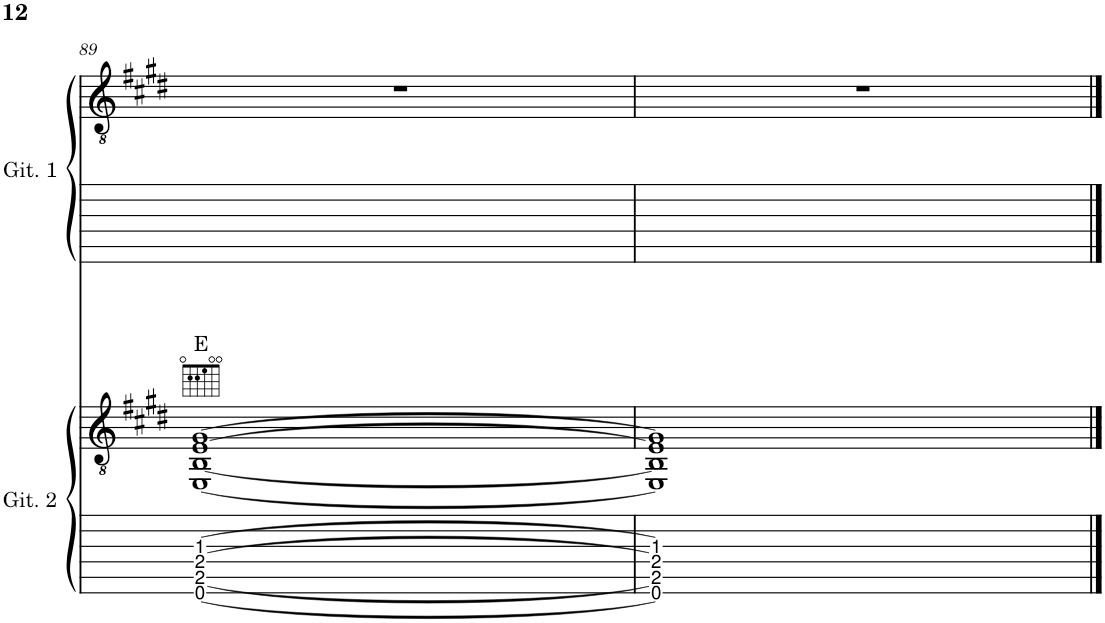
**kern	**kern	**harte	**kern	**kern
*part2	*part2	*part2	*part1	*part1
*staff4	*staff3	*	*staff2	*staff1
*I"Guitar 2	*	*	*I"Guitar 1	*
*I'Git. 2	*	*	*I'Git. 1	*
!!LO:PB:g=z
*	*clefGv2	*	*	*clefGv2
*k[f#c#g#d#]	*k[f#c#g#d#]	*	*k[f#c#g#d#]	*k[f#c#g#d#]
*M4/4	*M4/4	*	*M4/4	*M4/4
=89	=89	=89	=89	=89
[1EE [1BB [1E [1G#	[1EE [1BB [1E [1G#	E:maj	1r	1r
=90	=90	=90	=90	=90
1EE] 1BB] 1E] 1G#]	1EE] 1BB] 1E] 1G#]	.	1r	1r
==	==	==	==	==
*-	*-	*-	*-	*-
